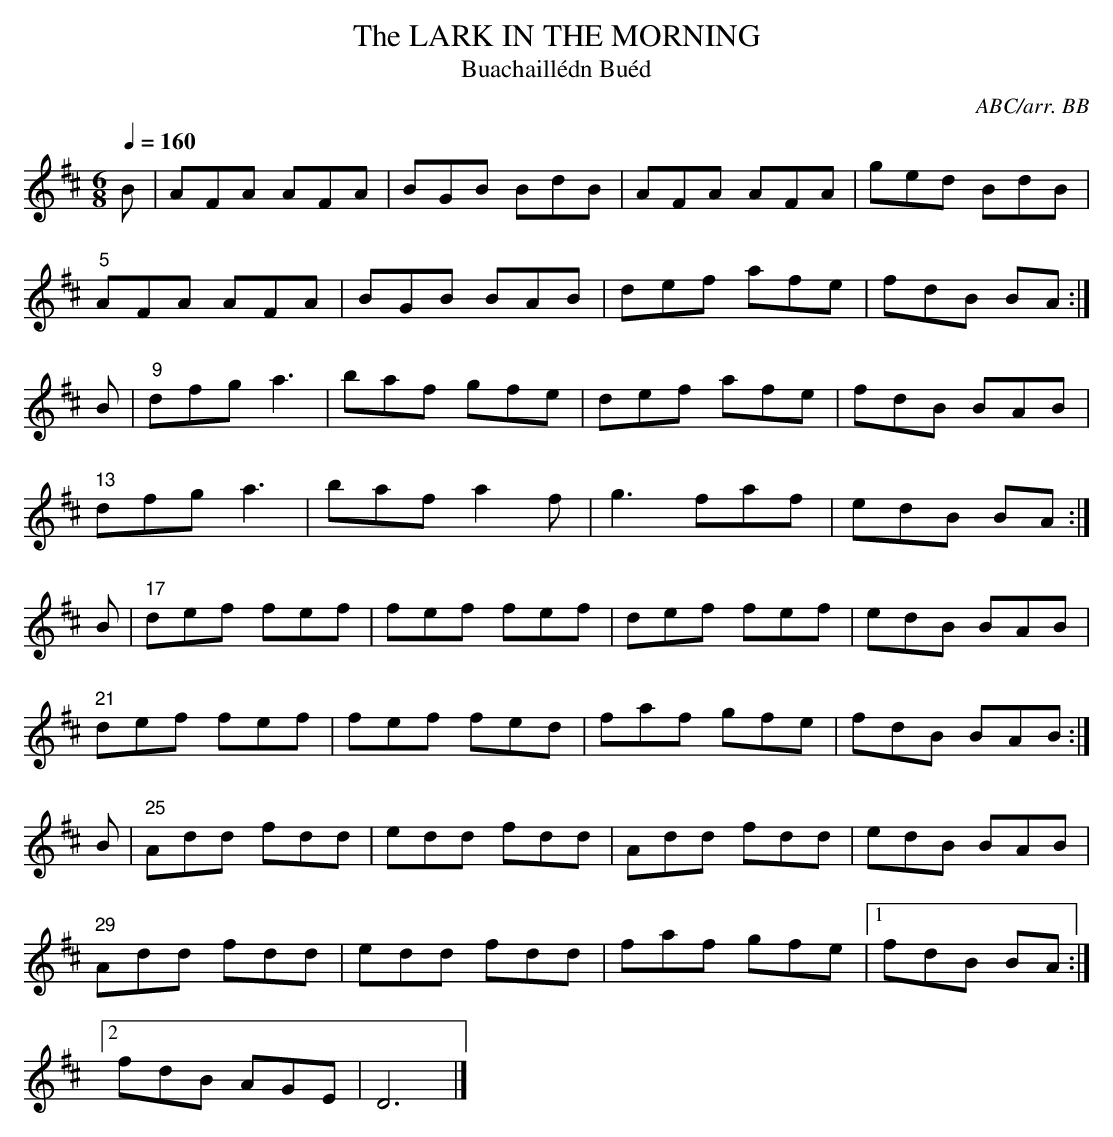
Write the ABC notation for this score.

X:1
T:LARK IN THE MORNING, The
T:Buachaill\'edn Bu\'ed
C:ABC/arr. BB
de Grae's translation of Breathnach's tune notes
for the full (convoluted) story!
M:6/8
Q:1/4=160
K:D
B|AFA AFA|BGB BdB|AFA AFA|ged BdB|
"5"AFA AFA|BGB BAB|def afe|fdB BA:|
B|"9"dfg a3|baf gfe|def afe|fdB BAB|
"13"dfg a3|baf a2f|g3 faf|edB BA:|
B|"17"def fef|fef fef|def fef|edB BAB|
"21"def fef|fef fed|faf gfe|fdB BAB:|
B|"25"Add fdd|edd fdd|Add fdd|edB BAB|
"29"Add fdd|edd fdd|faf gfe|1fdB BA:|
[2 fdB AGE|D6|]
